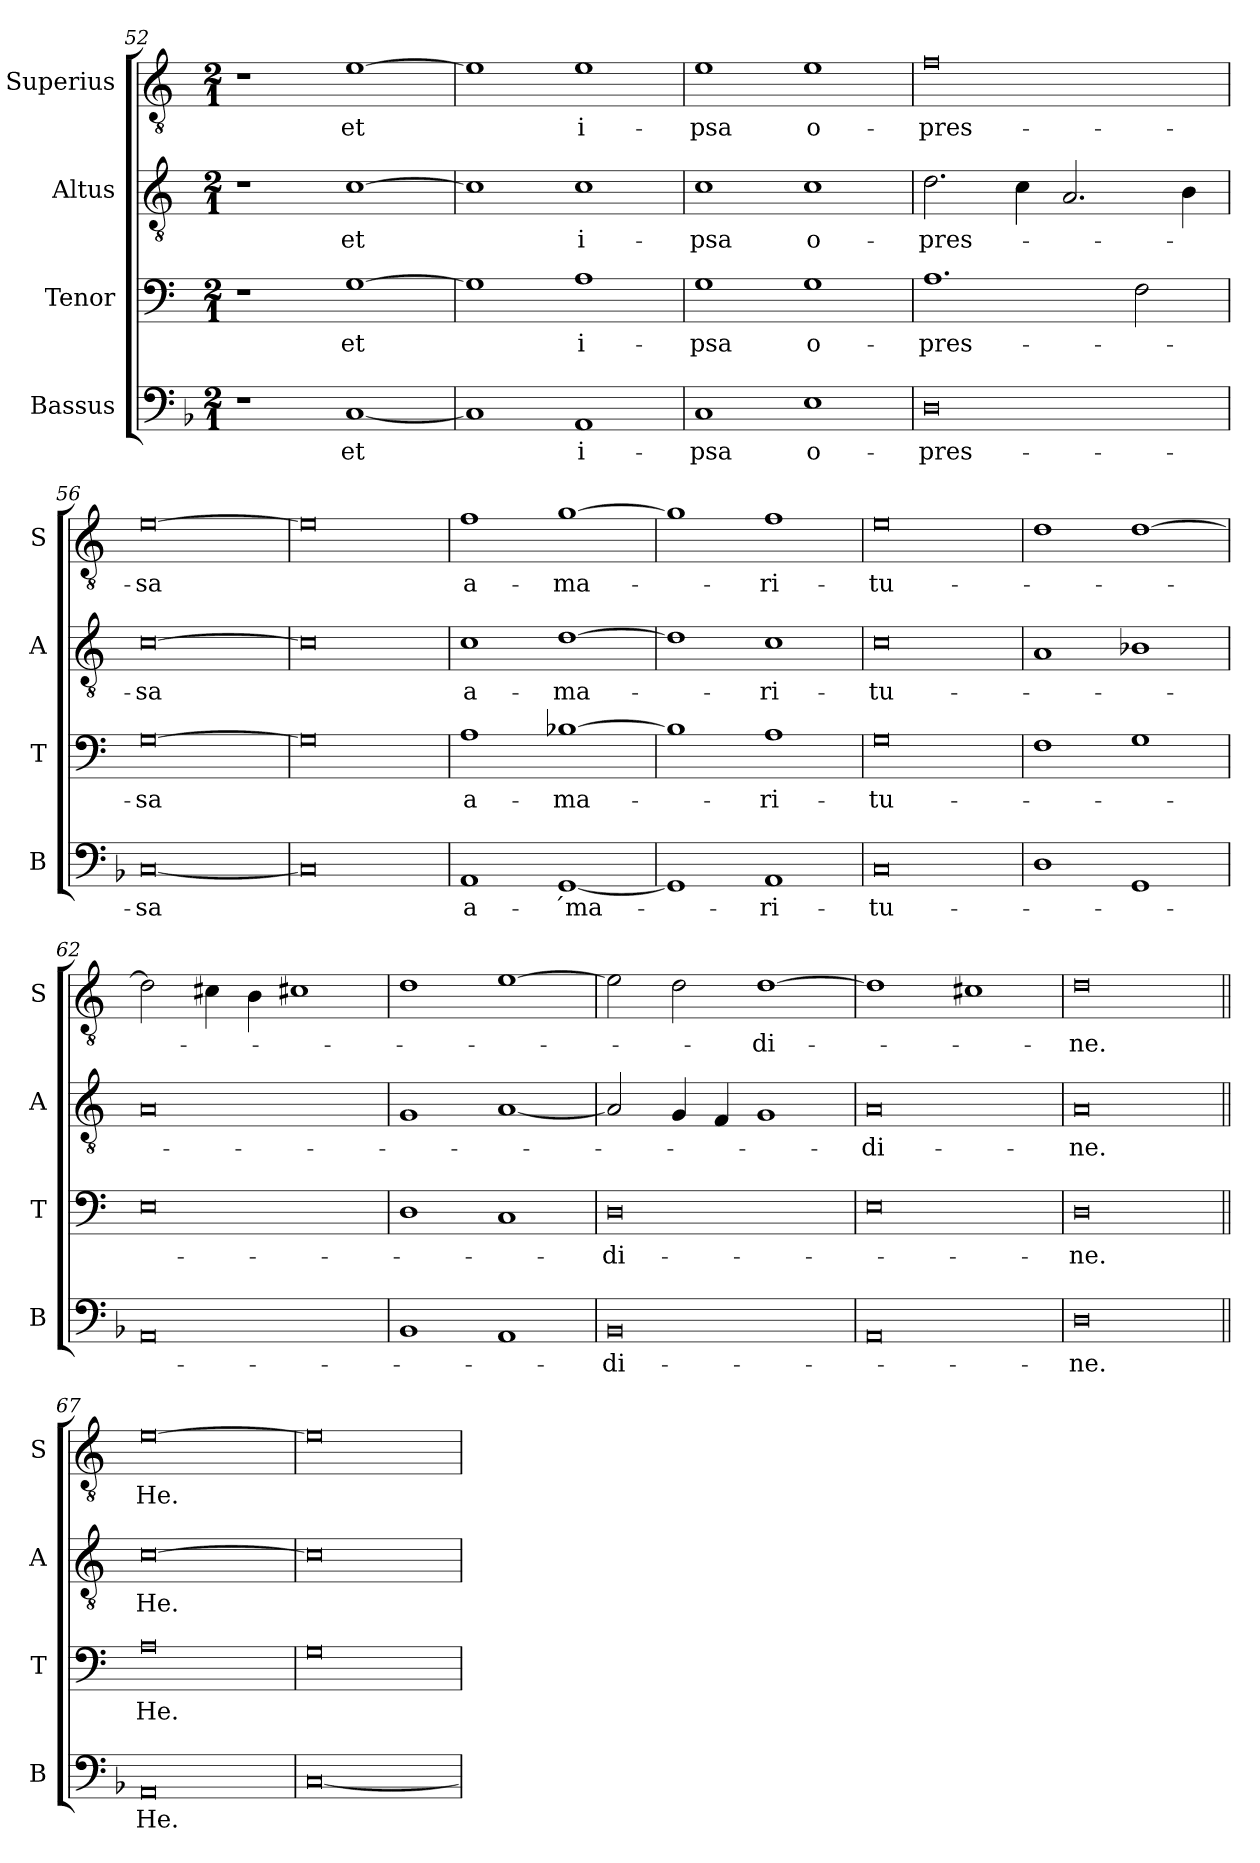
**kern	**text	**kern	**text	**kern	**text	**kern	**text
*part4	*part4	*part3	*part3	*part2	*part2	*part1	*part1
*staff4	*staff4	*staff3	*staff3	*staff2	*staff2	*staff1	*staff1
*I"Bassus	*	*I"Tenor	*	*I"Altus	*	*I"Superius	*
*I'B	*	*I'T	*	*I'A	*	*I'S	*
*clefF4	*	*clefF4	*	*clefGv2	*	*clefGv2	*
*k[b-]	*	*k[]	*	*k[]	*	*k[]	*
*d:	*	*a:	*	*a:	*	*a:	*
*M2/1	*	*M2/1	*	*M2/1	*	*M2/1	*
=52	=52	=52	=52	=52	=52	=52	=52
1r	.	1r	.	1r	.	1r	.
[1C	et	[1G	et	[1c	et	[1e	et
=53	=53	=53	=53	=53	=53	=53	=53
1C]	.	1G]	.	1c]	.	1e]	.
1AA	i-	1A	i-	1c	i-	1e	i-
=54	=54	=54	=54	=54	=54	=54	=54
1C	-psa	1G	-psa	1c	-psa	1e	-psa
1E	o-	1G	o-	1c	o-	1e	o-
=55	=55	=55	=55	=55	=55	=55	=55
0D	-pres-	1.A	-pres-	2.d	-pres-	0f	-pres-
.	.	.	.	4c	.	.	.
.	.	.	.	2.A	.	.	.
.	.	2F	.	.	.	.	.
.	.	.	.	4B	.	.	.
=56	=56	=56	=56	=56	=56	=56	=56
[0C	-sa	[0G	-sa	[0c	-sa	[0e	-sa
=57	=57	=57	=57	=57	=57	=57	=57
0C]	.	0G]	.	0c]	.	0e]	.
=58	=58	=58	=58	=58	=58	=58	=58
1AA	a-	1A	a-	1c	a-	1f	a-
[1GG	-´ma-	[1B-X	-ma-	[1d	-ma-	[1g	-ma-
=59	=59	=59	=59	=59	=59	=59	=59
1GG]	.	1B-]	.	1d]	.	1g]	.
1AA	-ri-	1A	-ri-	1c	-ri-	1f	-ri-
=60	=60	=60	=60	=60	=60	=60	=60
0C	-tu-	0G	-tu-	0c	-tu-	0e	-tu-
=61	=61	=61	=61	=61	=61	=61	=61
1D	.	1F	.	1A	.	1d	.
1GG	.	1G	.	1B-X	.	[1d	.
=62	=62	=62	=62	=62	=62	=62	=62
0AA	.	0E	.	0A	.	2d]	.
.	.	.	.	.	.	4c#X	.
.	.	.	.	.	.	4B	.
.	.	.	.	.	.	1c#X	.
=63	=63	=63	=63	=63	=63	=63	=63
1BB-	.	1D	.	1G	.	1d	.
1AA	.	1C	.	[1A	.	[1e	.
=64	=64	=64	=64	=64	=64	=64	=64
0BB-	-di-	0D	-di-	2A]	.	2e]	.
.	.	.	.	4G	.	2d	.
.	.	.	.	4F	.	.	.
.	.	.	.	1G	.	[1d	-di-
=65	=65	=65	=65	=65	=65	=65	=65
0AA	.	0E	.	0A	-di-	1d]	.
.	.	.	.	.	.	1c#X	.
=66	=66	=66	=66	=66	=66	=66	=66
0D	-ne.	0D	-ne.	0A	-ne.	0d	-ne.
=67||	=67||	=67||	=67||	=67||	=67||	=67||	=67||
0AA	He.	0A	He.	[0c	He.	[0e	He.
=68	=68	=68	=68	=68	=68	=68	=68
[0C	.	0G	.	0c]	.	0e]	.
=	=	=	=	=	=	=	=
*-	*-	*-	*-	*-	*-	*-	*-
